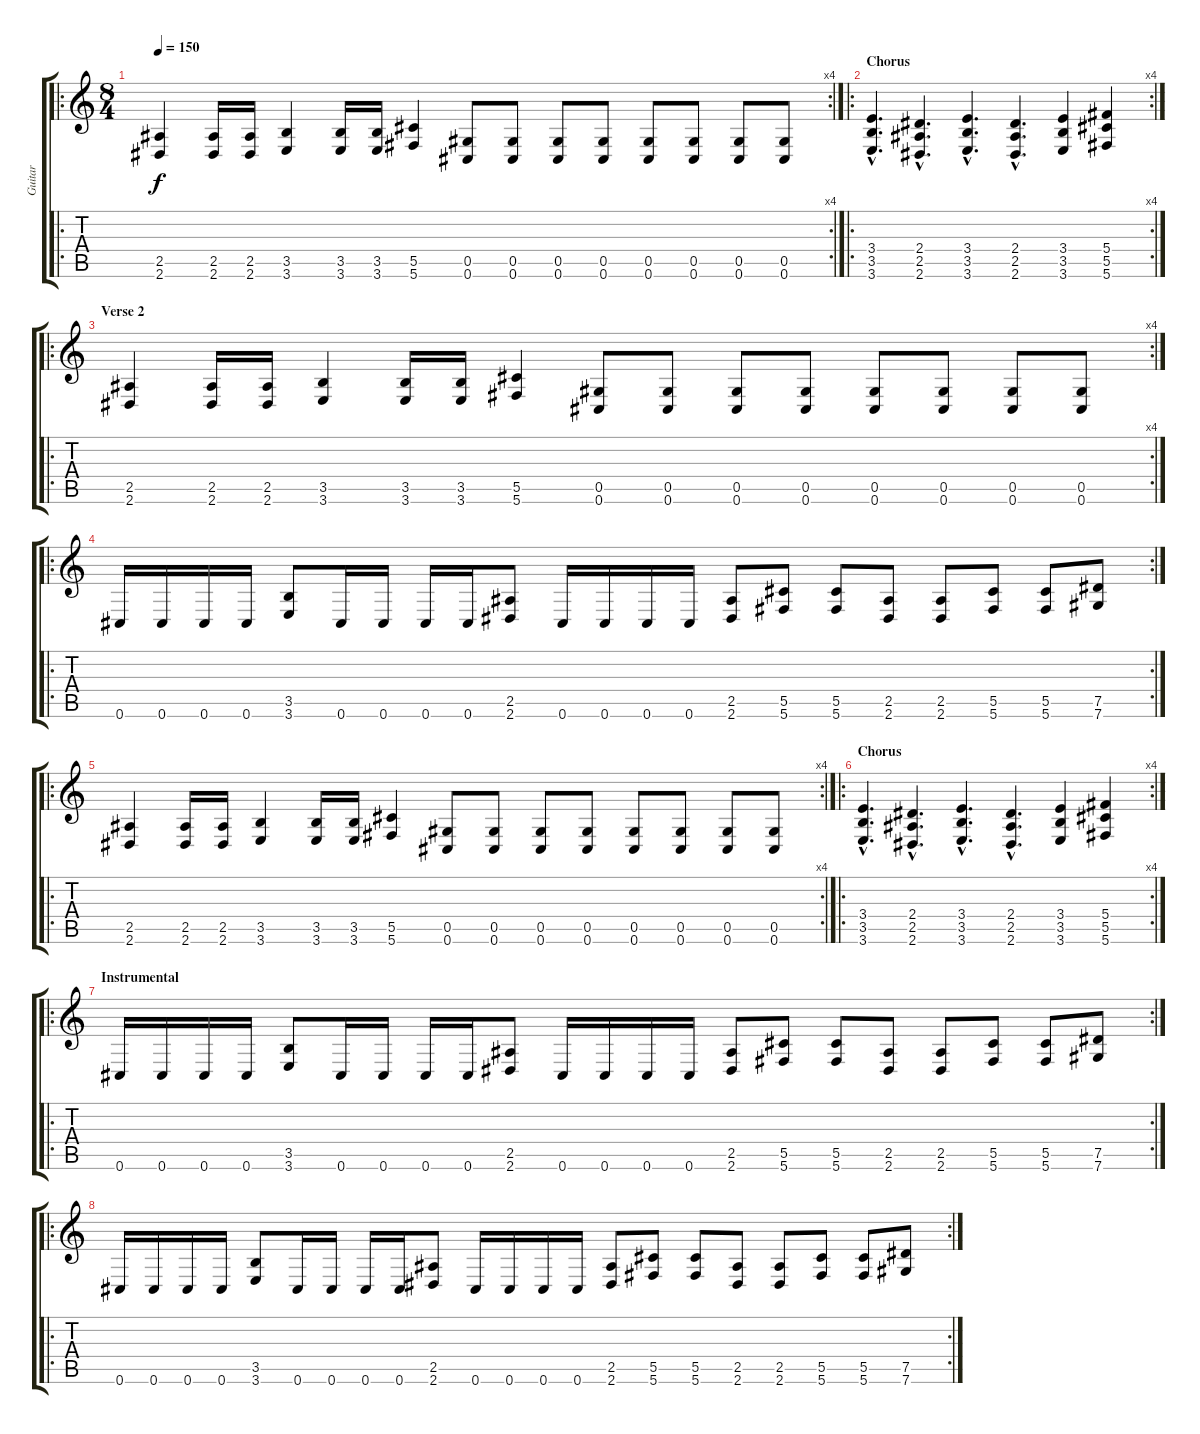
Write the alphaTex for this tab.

\track ("Guitar" "Guitar") {instrument distortionguitar}
\staff {score tabs}
\tuning (Eb4 Bb3 Gb3 Db3 Ab2 Db2) {hide}
\ro
\rc 4
\ts (8 4)
\tempo 150
\clef g2
\ks c
(2.5 2.6).4{dy f} (2.5 2.6).16 (2.5 2.6).16 (3.5 3.6).4 (3.5 3.6).16 (3.5 3.6).16 (5.5 5.6).4 (0.5 0.6).8 (0.5 0.6).8 (0.5 0.6).8 (0.5 0.6).8 (0.5 0.6).8 (0.5 0.6).8 (0.5 0.6).8 (0.5 0.6).8 |
\ro
\rc 4
\section ("" "Chorus")
(3.4{hac} 3.5{hac} 3.6{hac}).4{d} (2.4{hac} 2.5{hac} 2.6{hac}).4{d} (3.4{hac} 3.5{hac} 3.6{hac}).4{d} (2.4{hac} 2.5{hac} 2.6{hac}).4{d} (3.4 3.5 3.6).4 (5.4 5.5 5.6).4 |
\ro
\rc 4
\section ("" "Verse 2")
(2.5 2.6).4 (2.5 2.6).16 (2.5 2.6).16 (3.5 3.6).4 (3.5 3.6).16 (3.5 3.6).16 (5.5 5.6).4 (0.5 0.6).8 (0.5 0.6).8 (0.5 0.6).8 (0.5 0.6).8 (0.5 0.6).8 (0.5 0.6).8 (0.5 0.6).8 (0.5 0.6).8 |
\ro
\rc 2
0.6.16 0.6.16 0.6.16 0.6.16 (3.5 3.6).8 0.6.16 0.6.16 0.6.16 0.6.16 (2.5 2.6).8 0.6.16 0.6.16 0.6.16 0.6.16 (2.5 2.6).8 (5.5 5.6).8 (5.5 5.6).8 (2.5 2.6).8 (2.5 2.6).8 (5.5 5.6).8 (5.5 5.6).8 (7.5 7.6).8 |
\ro
\rc 4
(2.5 2.6).4 (2.5 2.6).16 (2.5 2.6).16 (3.5 3.6).4 (3.5 3.6).16 (3.5 3.6).16 (5.5 5.6).4 (0.5 0.6).8 (0.5 0.6).8 (0.5 0.6).8 (0.5 0.6).8 (0.5 0.6).8 (0.5 0.6).8 (0.5 0.6).8 (0.5 0.6).8 |
\ro
\rc 4
\section ("" "Chorus")
(3.4{hac} 3.5{hac} 3.6{hac}).4{d} (2.4{hac} 2.5{hac} 2.6{hac}).4{d} (3.4{hac} 3.5{hac} 3.6{hac}).4{d} (2.4{hac} 2.5{hac} 2.6{hac}).4{d} (3.4 3.5 3.6).4 (5.4 5.5 5.6).4 |
\ro
\rc 2
\section ("" "Instrumental")
0.6.16 0.6.16 0.6.16 0.6.16 (3.5 3.6).8 0.6.16 0.6.16 0.6.16 0.6.16 (2.5 2.6).8 0.6.16 0.6.16 0.6.16 0.6.16 (2.5 2.6).8 (5.5 5.6).8 (5.5 5.6).8 (2.5 2.6).8 (2.5 2.6).8 (5.5 5.6).8 (5.5 5.6).8 (7.5 7.6).8 |
\ro
\rc 2
0.6.16 0.6.16 0.6.16 0.6.16 (3.5 3.6).8 0.6.16 0.6.16 0.6.16 0.6.16 (2.5 2.6).8 0.6.16 0.6.16 0.6.16 0.6.16 (2.5 2.6).8 (5.5 5.6).8 (5.5 5.6).8 (2.5 2.6).8 (2.5 2.6).8 (5.5 5.6).8 (5.5 5.6).8 (7.5 7.6).8
